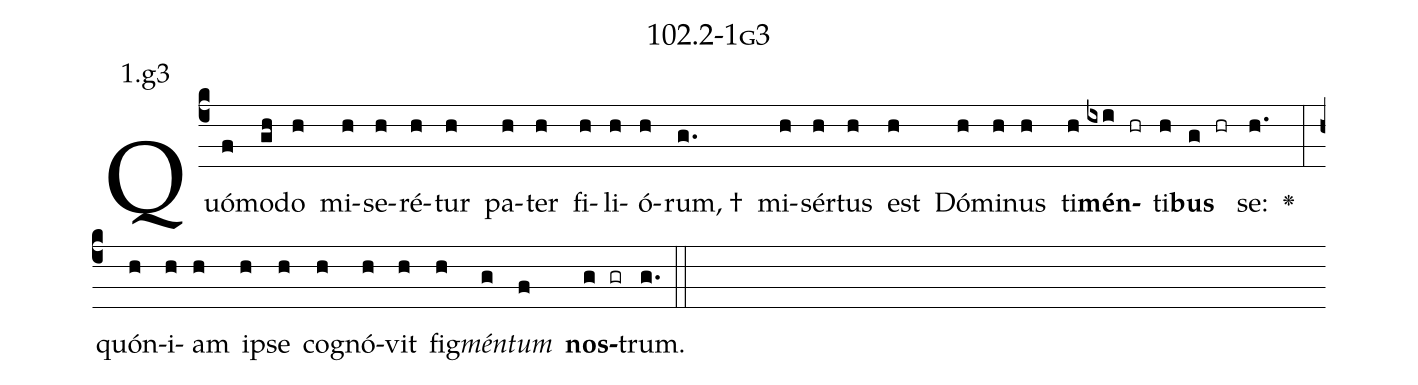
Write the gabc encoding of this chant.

name: 102.2-1g3;
annotation: 1.g3;
%%
(c4)Quó(f)mo(gh)do(h) mi(h)se(h)ré(h)tur(h) pa(h)ter(h) fi(h)li(h)ó(h)rum, †(g.) mi(h)sér(h)tus(h) est(h) Dó(h)mi(h)nus(h) ti(h)<b>mén</b>(ixi hr)ti(h)<b>bus</b>(g hr) se:(h.) <v>\greheightstar</v>(:) quón(h)i(h)am(h) ip(h)se(h) co(h)gnó(h)vit(h) fig(h)<i>mén</i>(g)<i>tum</i>(f) <b>nos</b>(g gr)trum.(g.) (::)


%E(h) u(h) o(g) u(f) a(g) e.(g.) (::)
